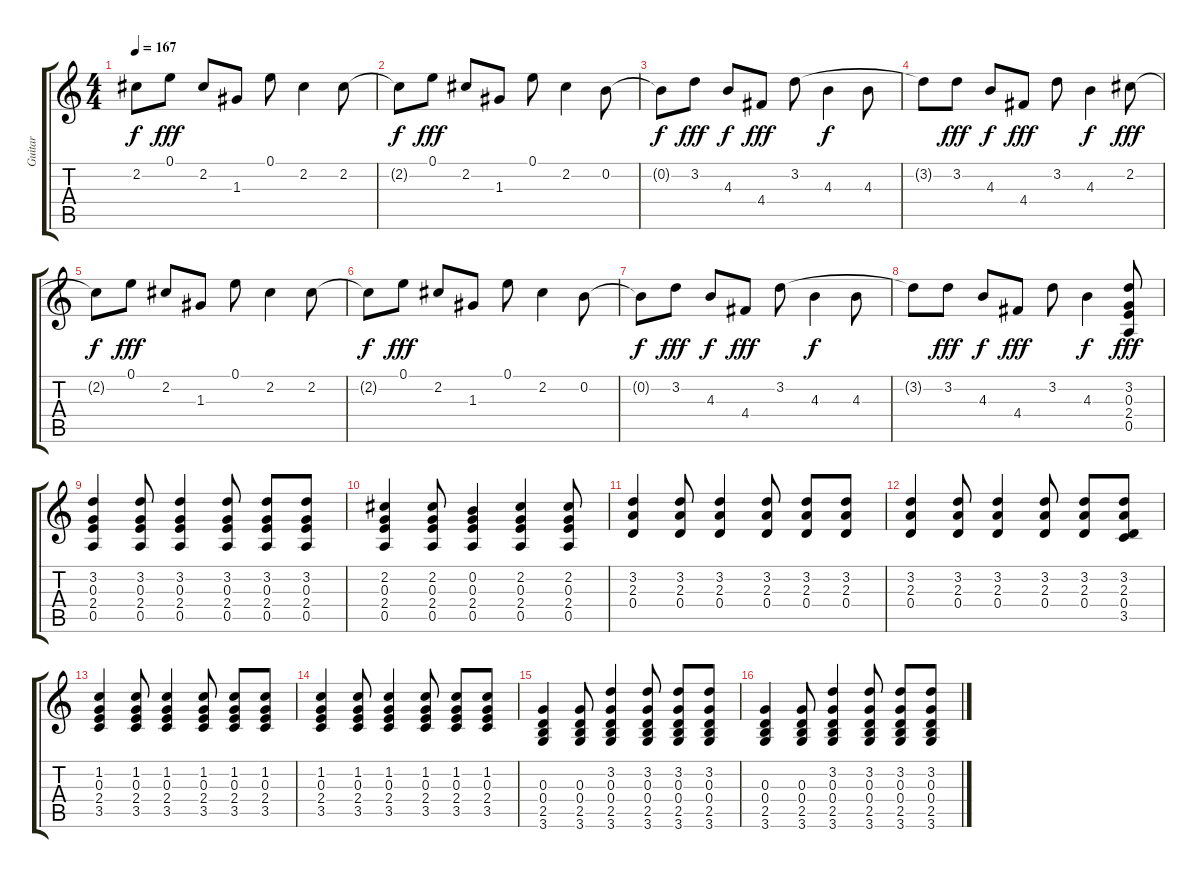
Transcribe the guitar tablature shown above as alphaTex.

\track ("Guitar" "Guitar") {instrument electricguitarclean}
\staff {score tabs}
\tuning (E4 B3 G3 D3 A2 E2) {hide}
\ts (4 4)
\tempo 167
\clef g2
\ks c
2.2{t}.8{dy f} 0.1.8{dy fff} 2.2.8 1.3.8 0.1.8 2.2.4 2.2.8 |
2.2{t}.8{dy f} 0.1.8{dy fff} 2.2.8 1.3.8 0.1.8 2.2.4 0.2.8 |
0.2{t}.8{dy f} 3.2.8{dy fff} 4.3.8{dy f} 4.4.8{dy fff} 3.2.8 4.3.4{dy f} 4.3.8 |
3.2{t}.8 3.2.8{dy fff} 4.3.8{dy f} 4.4.8{dy fff} 3.2.8 4.3.4{dy f} 2.2.8{dy fff} |
2.2{t}.8{dy f} 0.1.8{dy fff} 2.2.8 1.3.8 0.1.8 2.2.4 2.2.8 |
2.2{t}.8{dy f} 0.1.8{dy fff} 2.2.8 1.3.8 0.1.8 2.2.4 0.2.8 |
0.2{t}.8{dy f} 3.2.8{dy fff} 4.3.8{dy f} 4.4.8{dy fff} 3.2.8 4.3.4{dy f} 4.3.8 |
3.2{t}.8 3.2.8{dy fff} 4.3.8{dy f} 4.4.8{dy fff} 3.2.8 4.3.4{dy f} (3.2 0.3 2.4 0.5).8{dy fff} |
(3.2 0.3 2.4 0.5).4 (3.2 0.3 2.4 0.5).8 (3.2 0.3 2.4 0.5).4 (3.2 0.3 2.4 0.5).8 (3.2 0.3 2.4 0.5).8 (3.2 0.3 2.4 0.5).8 |
(2.2 0.3 2.4 0.5).4 (2.2 0.3 2.4 0.5).8 (0.2 0.3 2.4 0.5).4 (2.2 0.3 2.4 0.5).4 (2.2 0.3 2.4 0.5).8 |
(3.2 2.3 0.4).4 (3.2 2.3 0.4).8 (3.2 2.3 0.4).4 (3.2 2.3 0.4).8 (3.2 2.3 0.4).8 (3.2 2.3 0.4).8 |
(3.2 2.3 0.4).4 (3.2 2.3 0.4).8 (3.2 2.3 0.4).4 (3.2 2.3 0.4).8 (3.2 2.3 0.4).8 (3.2 2.3 0.4 3.5).8 |
(1.2 0.3 2.4 3.5).4 (1.2 0.3 2.4 3.5).8 (1.2 0.3 2.4 3.5).4 (1.2 0.3 2.4 3.5).8 (1.2 0.3 2.4 3.5).8 (1.2 0.3 2.4 3.5).8 |
(1.2 0.3 2.4 3.5).4 (1.2 0.3 2.4 3.5).8 (1.2 0.3 2.4 3.5).4 (1.2 0.3 2.4 3.5).8 (1.2 0.3 2.4 3.5).8 (1.2 0.3 2.4 3.5).8 |
(0.3 0.4 2.5 3.6).4 (0.3 0.4 2.5 3.6).8 (3.2 0.3 0.4 2.5 3.6).4 (3.2 0.3 0.4 2.5 3.6).8 (3.2 0.3 0.4 2.5 3.6).8 (3.2 0.3 0.4 2.5 3.6).8 |
(0.3 0.4 2.5 3.6).4 (0.3 0.4 2.5 3.6).8 (3.2 0.3 0.4 2.5 3.6).4 (3.2 0.3 0.4 2.5 3.6).8 (3.2 0.3 0.4 2.5 3.6).8 (3.2 0.3 0.4 2.5 3.6).8
